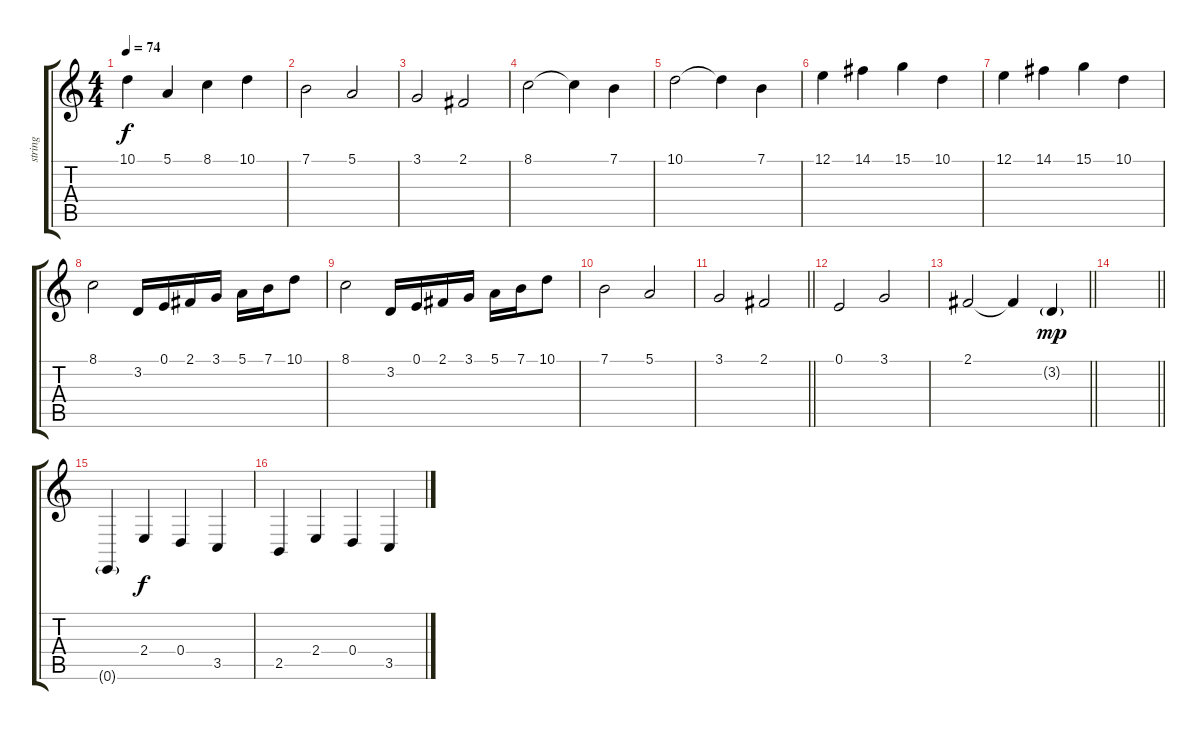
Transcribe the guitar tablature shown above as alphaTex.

\track ("string" "string") {instrument stringensemble1}
\staff {score tabs}
\tuning (E4 B3 G3 D3 A2 E2) {hide}
\ts (4 4)
\tempo 74
\clef g2
\ks c
10.1.4{dy f} 5.1.4 8.1.4 10.1.4 |
7.1.2 5.1.2 |
3.1.2 2.1.2 |
8.1.2 8.1{t}.4 7.1.4 |
10.1.2 10.1{t}.4 7.1.4 |
12.1.4 14.1.4 15.1.4 10.1.4 |
12.1.4 14.1.4 15.1.4 10.1.4 |
8.1.2 3.2.16 0.1.16 2.1.16 3.1.16 5.1.16 7.1.16 10.1.8 |
8.1.2 3.2.16 0.1.16 2.1.16 3.1.16 5.1.16 7.1.16 10.1.8 |
7.1.2 5.1.2 |
\barLineRight lightlight
3.1.2 2.1.2 |
0.1.2 3.1.2 |
\barLineRight lightlight
2.1.2 2.1{t}.4 3.2{g}.4{dy mp} |
\barLineRight lightlight
|
0.6{g}.4{balance 0} 2.4.4{dy f} 0.4.4 3.5.4 |
2.5.4 2.4.4 0.4.4 3.5.4
